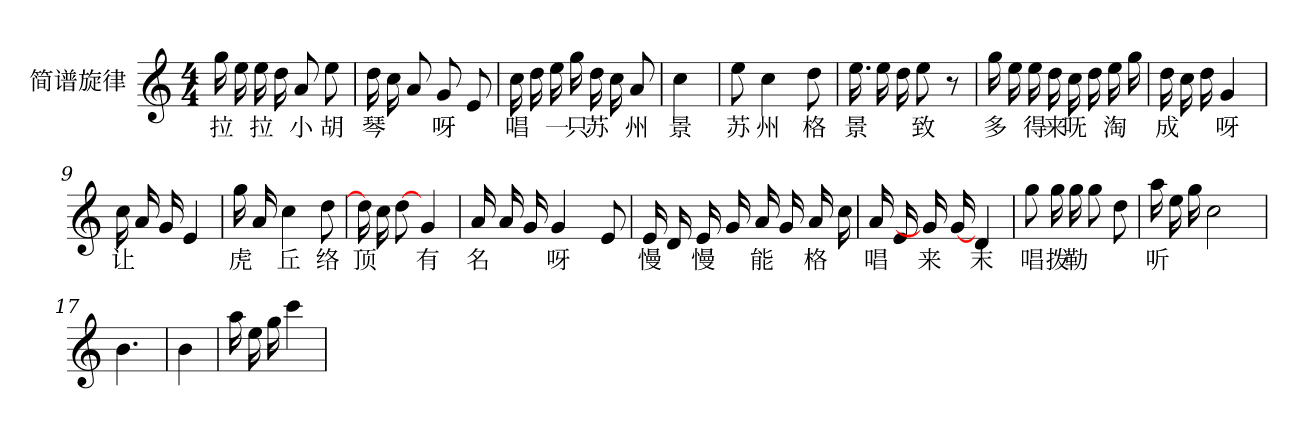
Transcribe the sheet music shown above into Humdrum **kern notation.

**kern	**text
*part1	*part1
*staff1	*staff1
*I"简谱旋律	*
*k[]	*
*M4/4	*
=1	=1
16gg	拉
16ee	.
16ee	拉
16dd	.
8a	小
8ee	胡
=2	=2
16dd	琴
16cc	.
8a	.
8g	呀
8e	.
=3	=3
16cc	唱
16dd	.
16ee	一
16gg	只
16dd	苏
16cc	.
8a	州
=4	=4
4cc	景
=5	=5
8ee	苏
4cc	州
8dd	格
=6	=6
!LO:N:vis=16.	!
16ee	景
16ee	.
16dd	.
8ee	致
8r	.
=7	=7
16gg	多
16ee	.
16ee	得
16dd	来
16cc	呒
16dd	.
16ee	淘
16gg	.
=8	=8
16dd	成
16cc	.
16dd	.
4g	呀
=9	=9
16cc	让
16a	.
16g	.
4e	.
=10	=10
16gg	虎
16a	.
4cc	丘
8dd	络
=11	=11
16dd]	顶
16cc	.
[8dd	.
4g	有
=12	=12
16a	名
16a	.
16g	.
!LO:N:vis=4	!
4.g	呀
8e	.
=13	=13
16e	慢
16d	.
16e	慢
16g	.
16a	能
16g	.
16a	格
16cc	.
=14	=14
16a	唱
16e	.
16g]	来
[16g	.
4d	末
=15	=15
8gg	唱
16gg	拨
16gg	勒
8gg	.
8dd	.
=16	=16
16aa	听
16ee	.
16gg	.
2cc	.
=17	=17
4.b	.
=18	=18
4b	.
=19	=19
16aa	.
16ee	.
16gg	.
4ccc	.
=	=
*-	*-
